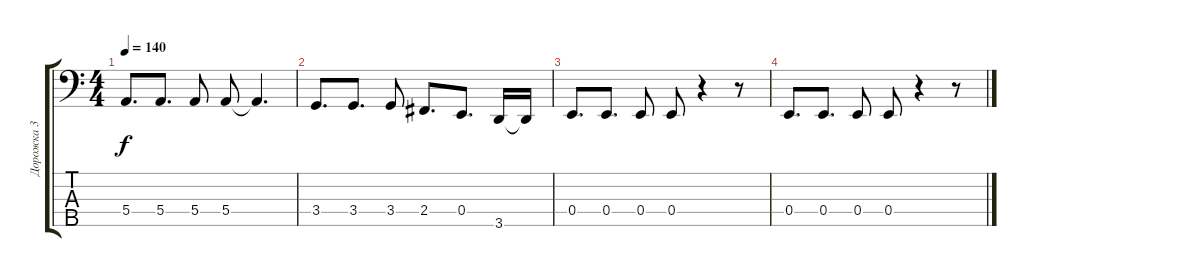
\track ("Дорожка 3" "Дорожка 3") {instrument electricbassfinger}
\staff {score tabs}
\tuning (G2 D2 A1 E1 B0) {hide}
\ts (4 4)
\tempo 140
\clef f4
\ks c
5.4.8{d dy f} 5.4.8{d} 5.4.8 5.4.8 5.4{t}.4{d} |
3.4.8{d} 3.4.8{d} 3.4.8 2.4.8{d} 0.4.8{d} 3.5.16 3.5{t}.16 |
0.4.8{d} 0.4.8{d} 0.4.8 0.4.8 r.4 r.8 |
0.4.8{d} 0.4.8{d} 0.4.8 0.4.8 r.4 r.8
